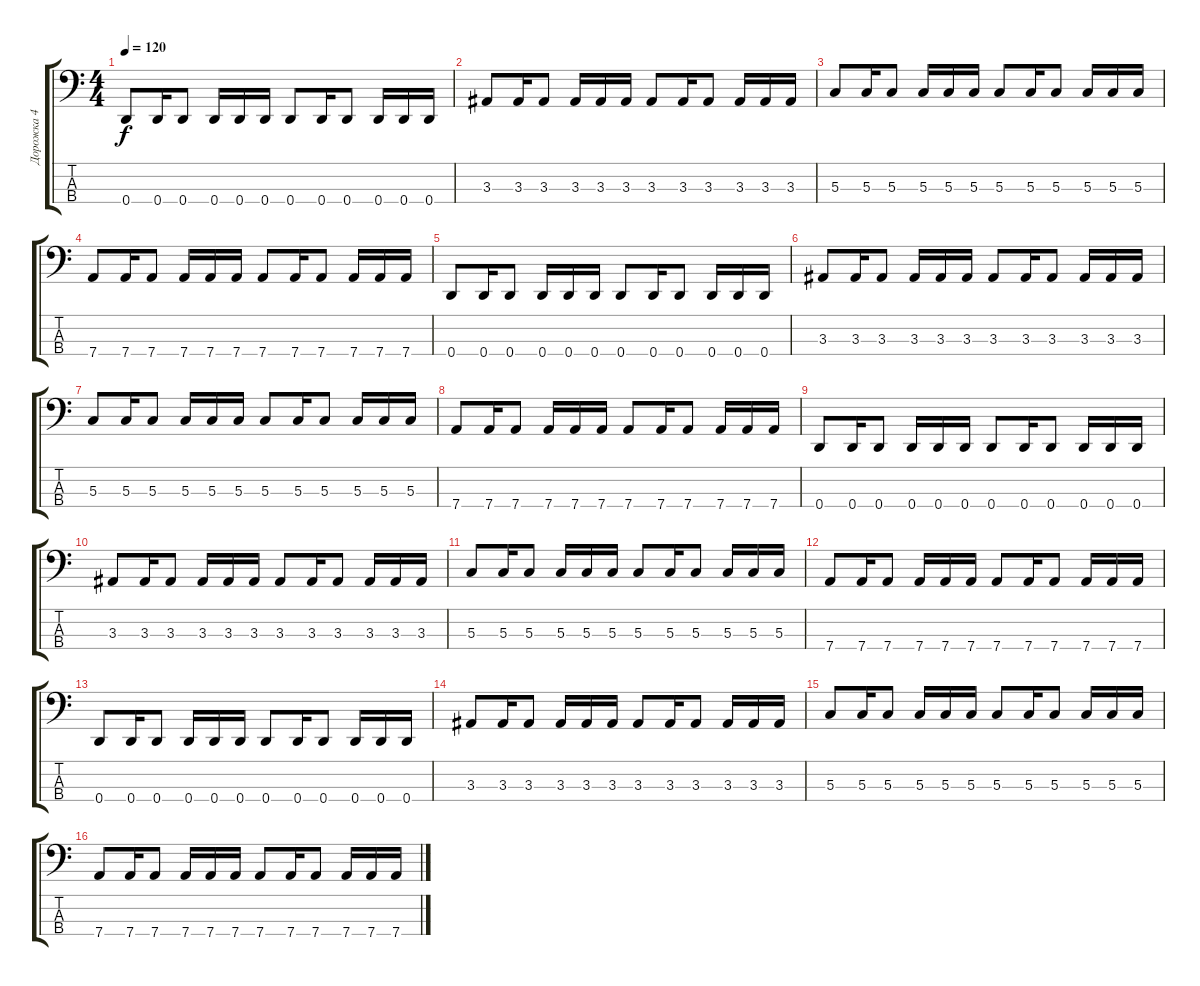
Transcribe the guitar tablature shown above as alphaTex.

\track ("Дорожка 4" "Дорожка 4") {instrument electricbassfinger}
\staff {score tabs}
\tuning (F2 C2 G1 D1) {hide}
\ts (4 4)
\tempo 120
\clef f4
\ks c
0.4.8{dy f} 0.4.16 0.4.8 0.4.16 0.4.16 0.4.16 0.4.8 0.4.16 0.4.8 0.4.16 0.4.16 0.4.16 |
3.3.8 3.3.16 3.3.8 3.3.16 3.3.16 3.3.16 3.3.8 3.3.16 3.3.8 3.3.16 3.3.16 3.3.16 |
5.3.8 5.3.16 5.3.8 5.3.16 5.3.16 5.3.16 5.3.8 5.3.16 5.3.8 5.3.16 5.3.16 5.3.16 |
7.4.8 7.4.16 7.4.8 7.4.16 7.4.16 7.4.16 7.4.8 7.4.16 7.4.8 7.4.16 7.4.16 7.4.16 |
0.4.8 0.4.16 0.4.8 0.4.16 0.4.16 0.4.16 0.4.8 0.4.16 0.4.8 0.4.16 0.4.16 0.4.16 |
3.3.8 3.3.16 3.3.8 3.3.16 3.3.16 3.3.16 3.3.8 3.3.16 3.3.8 3.3.16 3.3.16 3.3.16 |
5.3.8 5.3.16 5.3.8 5.3.16 5.3.16 5.3.16 5.3.8 5.3.16 5.3.8 5.3.16 5.3.16 5.3.16 |
7.4.8 7.4.16 7.4.8 7.4.16 7.4.16 7.4.16 7.4.8 7.4.16 7.4.8 7.4.16 7.4.16 7.4.16 |
0.4.8 0.4.16 0.4.8 0.4.16 0.4.16 0.4.16 0.4.8 0.4.16 0.4.8 0.4.16 0.4.16 0.4.16 |
3.3.8 3.3.16 3.3.8 3.3.16 3.3.16 3.3.16 3.3.8 3.3.16 3.3.8 3.3.16 3.3.16 3.3.16 |
5.3.8 5.3.16 5.3.8 5.3.16 5.3.16 5.3.16 5.3.8 5.3.16 5.3.8 5.3.16 5.3.16 5.3.16 |
7.4.8 7.4.16 7.4.8 7.4.16 7.4.16 7.4.16 7.4.8 7.4.16 7.4.8 7.4.16 7.4.16 7.4.16 |
0.4.8 0.4.16 0.4.8 0.4.16 0.4.16 0.4.16 0.4.8 0.4.16 0.4.8 0.4.16 0.4.16 0.4.16 |
3.3.8 3.3.16 3.3.8 3.3.16 3.3.16 3.3.16 3.3.8 3.3.16 3.3.8 3.3.16 3.3.16 3.3.16 |
5.3.8 5.3.16 5.3.8 5.3.16 5.3.16 5.3.16 5.3.8 5.3.16 5.3.8 5.3.16 5.3.16 5.3.16 |
7.4.8 7.4.16 7.4.8 7.4.16 7.4.16 7.4.16 7.4.8 7.4.16 7.4.8 7.4.16 7.4.16 7.4.16
